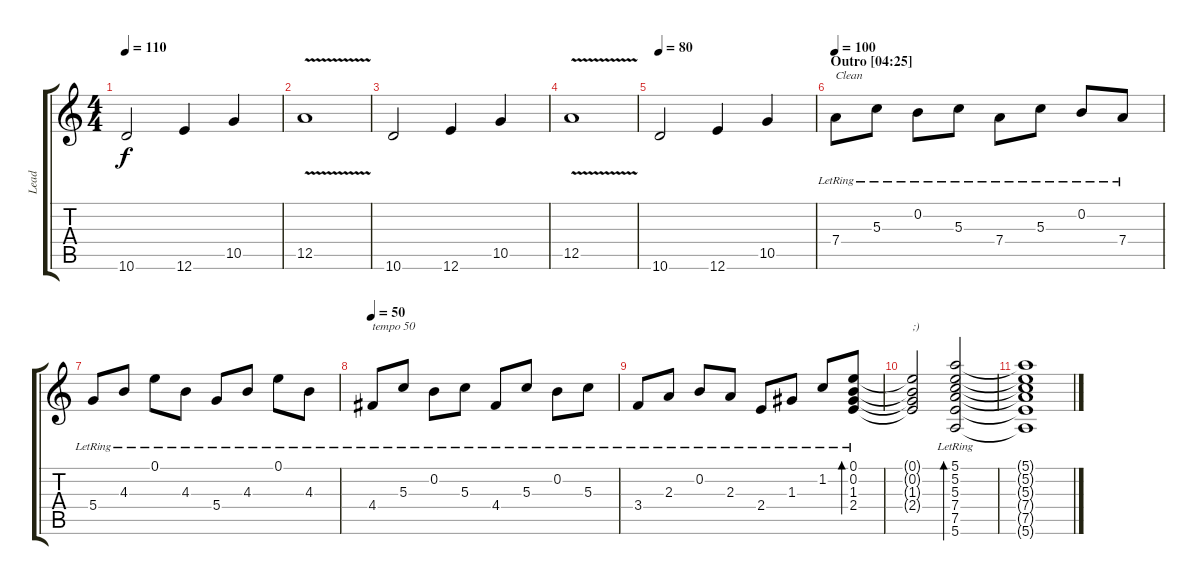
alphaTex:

\track ("Lead" "Lead") {instrument overdrivenguitar}
\staff {score tabs}
\tuning (E4 B3 G3 D3 A2 E2) {hide}
\ts (4 4)
\tempo 110
\clef g2
\ks c
10.6.2{dy f} 12.6.4 10.5.4 |
12.5{v}.1 |
10.6.2 12.6.4 10.5.4 |
12.5{v}.1 |
\tempo 80
10.6.2 12.6.4 10.5.4 |
\section ("" "Outro [04:25]")
\tempo 100
7.4{lr}.8{txt "Clean" instrument acousticguitarsteel} 5.3{lr}.8 0.2{lr}.8 5.3{lr}.8 7.4{lr}.8 5.3{lr}.8 0.2{lr}.8 7.4{lr}.8 |
5.4{lr}.8 4.3{lr}.8 0.1{lr}.8 4.3{lr}.8 5.4{lr}.8 4.3{lr}.8 0.1{lr}.8 4.3{lr}.8 |
\tempo 50
4.4{lr}.8{txt "tempo 50"} 5.3{lr}.8 0.2{lr}.8 5.3{lr}.8 4.4{lr}.8 5.3{lr}.8 0.2{lr}.8 5.3{lr}.8 |
3.4{lr}.8 2.3{lr}.8 0.2{lr}.8 2.3{lr}.8 2.4{lr}.8 1.3{lr}.8 1.2{lr}.8 (0.1{lr} 0.2{lr} 1.3{lr} 2.4{lr}).8{bd 240} |
(0.1{t} 0.2{t} 1.3{t} 2.4{t}).2{txt ";)"} (5.1{lr} 5.2{lr} 5.3{lr} 7.4{lr} 7.5{lr} 5.6{lr}).2{bd 120} |
(5.1{t} 5.2{t} 5.3{t} 7.4{t} 7.5{t} 5.6{t}).1
